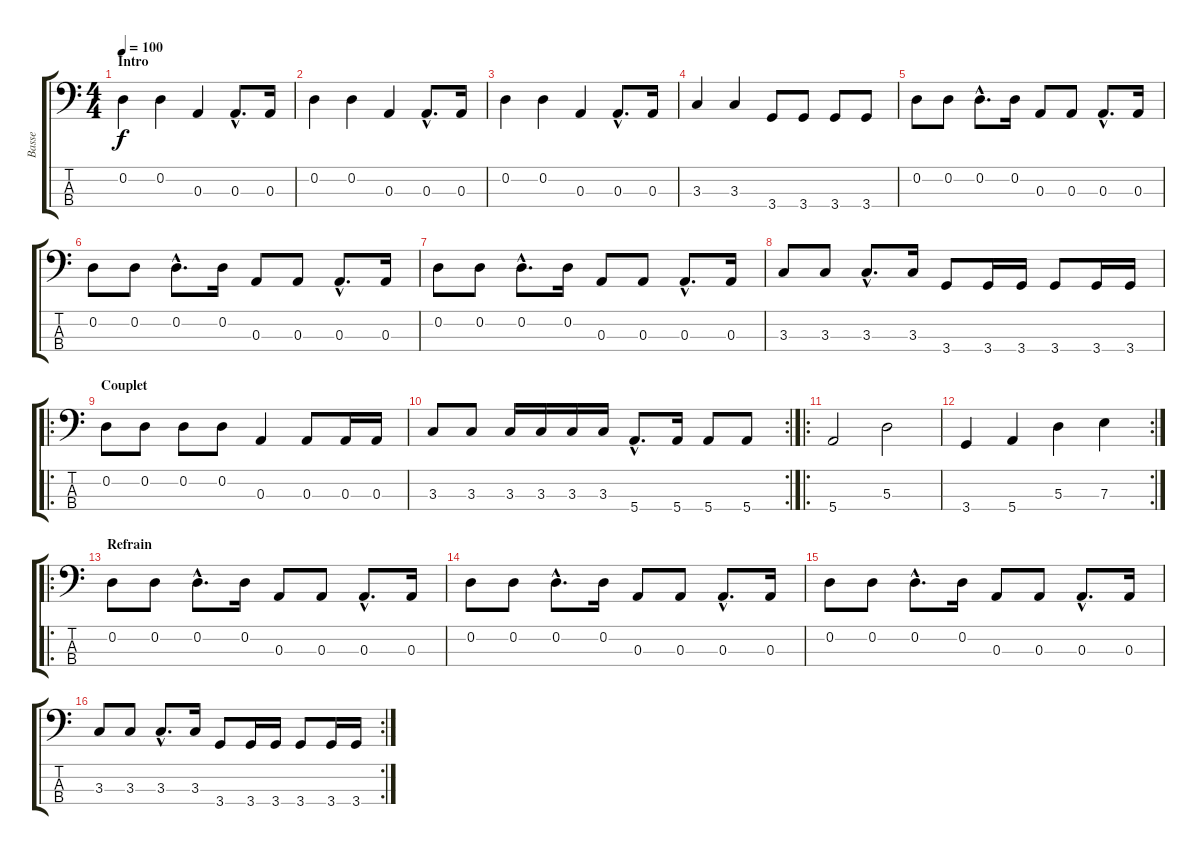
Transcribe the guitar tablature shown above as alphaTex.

\track ("Basse" "Basse") {instrument electricbassfinger}
\staff {score tabs}
\tuning (G2 D2 A1 E1) {hide}
\ts (4 4)
\section ("" "Intro")
\tempo 100
\clef f4
\ks c
0.2.4{dy f instrument electricbassfinger} 0.2.4 0.3.4 0.3{hac}.8{d} 0.3.16 |
0.2.4 0.2.4 0.3.4 0.3{hac}.8{d} 0.3.16 |
0.2.4 0.2.4 0.3.4 0.3{hac}.8{d} 0.3.16 |
3.3.4 3.3.4 3.4.8 3.4.8 3.4.8 3.4.8 |
0.2.8 0.2.8 0.2{hac}.8{d} 0.2.16 0.3.8 0.3.8 0.3{hac}.8{d} 0.3.16 |
0.2.8 0.2.8 0.2{hac}.8{d} 0.2.16 0.3.8 0.3.8 0.3{hac}.8{d} 0.3.16 |
0.2.8 0.2.8 0.2{hac}.8{d} 0.2.16 0.3.8 0.3.8 0.3{hac}.8{d} 0.3.16 |
3.3.8 3.3.8 3.3{hac}.8{d} 3.3.16 3.4.8 3.4.16 3.4.16 3.4.8 3.4.16 3.4.16 |
\ro
\section ("" "Couplet")
0.2.8 0.2.8 0.2.8 0.2.8 0.3.4 0.3.8 0.3.16 0.3.16 |
\rc 2
3.3.8 3.3.8 3.3.16 3.3.16 3.3.16 3.3.16 5.4{hac}.8{d} 5.4.16 5.4.8 5.4.8 |
\ro
5.4.2 5.3.2 |
\rc 2
3.4.4 5.4.4 5.3.4 7.3.4 |
\ro
\section ("" "Refrain")
0.2.8 0.2.8 0.2{hac}.8{d} 0.2.16 0.3.8 0.3.8 0.3{hac}.8{d} 0.3.16 |
0.2.8 0.2.8 0.2{hac}.8{d} 0.2.16 0.3.8 0.3.8 0.3{hac}.8{d} 0.3.16 |
0.2.8 0.2.8 0.2{hac}.8{d} 0.2.16 0.3.8 0.3.8 0.3{hac}.8{d} 0.3.16 |
\rc 2
3.3.8 3.3.8 3.3{hac}.8{d} 3.3.16 3.4.8 3.4.16 3.4.16 3.4.8 3.4.16 3.4.16
